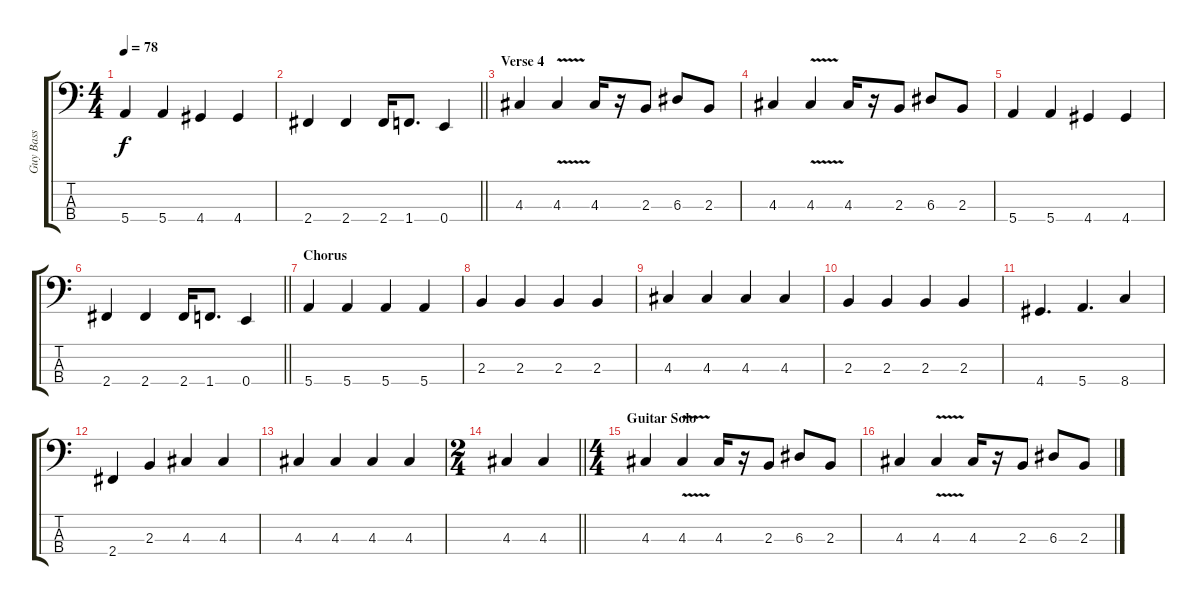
\track ("Guy Bass" "Guy Bass") {instrument electricbasspick}
\staff {score tabs}
\tuning (G2 D2 A1 E1) {hide}
\ts (4 4)
\tempo 78
\clef f4
\ks c
5.4.4{dy f} 5.4.4 4.4.4 4.4.4 |
\barLineRight lightlight
2.4.4 2.4.4 2.4.16 1.4.8{d} 0.4.4 |
\section ("" "Verse 4")
4.3.4 4.3{v}.4 4.3.16 r.16 2.3.8 6.3.8 2.3.8 |
4.3.4 4.3{v}.4 4.3.16 r.16 2.3.8 6.3.8 2.3.8 |
5.4.4 5.4.4 4.4.4 4.4.4 |
\barLineRight lightlight
2.4.4 2.4.4 2.4.16 1.4.8{d} 0.4.4 |
\section ("" "Chorus")
5.4.4 5.4.4 5.4.4 5.4.4 |
2.3.4 2.3.4 2.3.4 2.3.4 |
4.3.4 4.3.4 4.3.4 4.3.4 |
2.3.4 2.3.4 2.3.4 2.3.4 |
4.4.4{d} 5.4.4{d} 8.4.4 |
2.4.4 2.3.4 4.3.4 4.3.4 |
4.3.4 4.3.4 4.3.4 4.3.4 |
\ts (2 4)
\barLineRight lightlight
4.3.4 4.3.4 |
\ts (4 4)
\section ("" "Guitar Solo")
4.3.4 4.3{v}.4 4.3.16 r.16 2.3.8 6.3.8 2.3.8 |
4.3.4 4.3{v}.4 4.3.16 r.16 2.3.8 6.3.8 2.3.8
